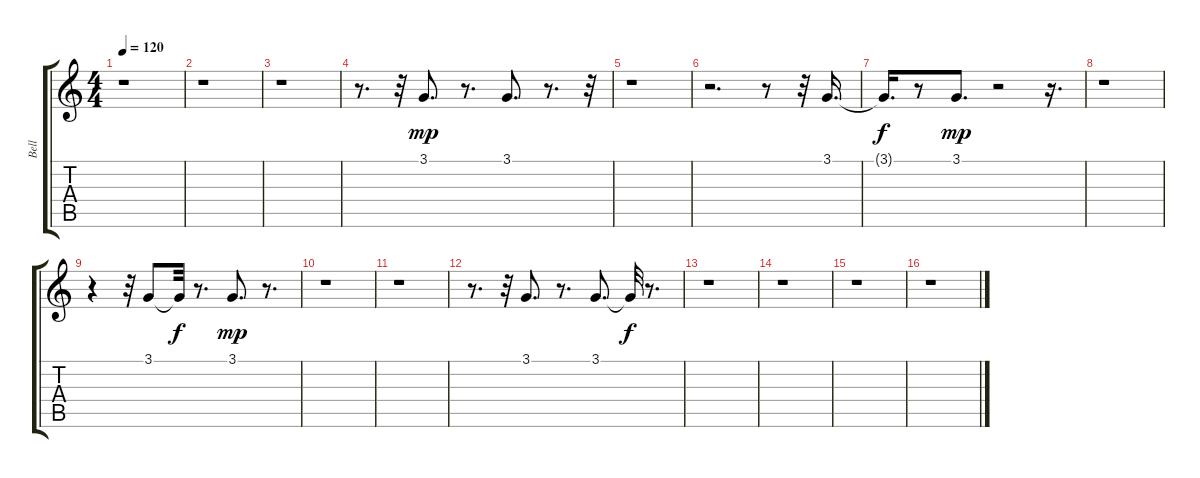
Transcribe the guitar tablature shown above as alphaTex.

\track ("Bell" "Bell") {instrument vibraphone}
\staff {score tabs}
\tuning (E4 B3 G3 D3 A2 E2) {hide}
\ts (4 4)
\tempo 120
\clef g2
\ks c
r.1{dy f} |
r.1 |
r.1 |
r.8{d} r.32 3.1.8{d dy mp} r.8{d} 3.1.8{d} r.8{d} r.32 |
r.1 |
r.2{d} r.8 r.32 3.1.16{d} |
3.1{t}.16{d dy f} r.8 3.1.8{d dy mp} r.2 r.16{d} |
r.1 |
r.4 r.32 3.1.8 3.1{t}.32{dy f} r.8{d} 3.1.8{d dy mp} r.8{d} |
r.1 |
r.1 |
r.8{d} r.32 3.1.8{d} r.8{d} 3.1.8{d} 3.1{t}.32{dy f} r.8{d} |
r.1 |
r.1 |
r.1 |
r.1
